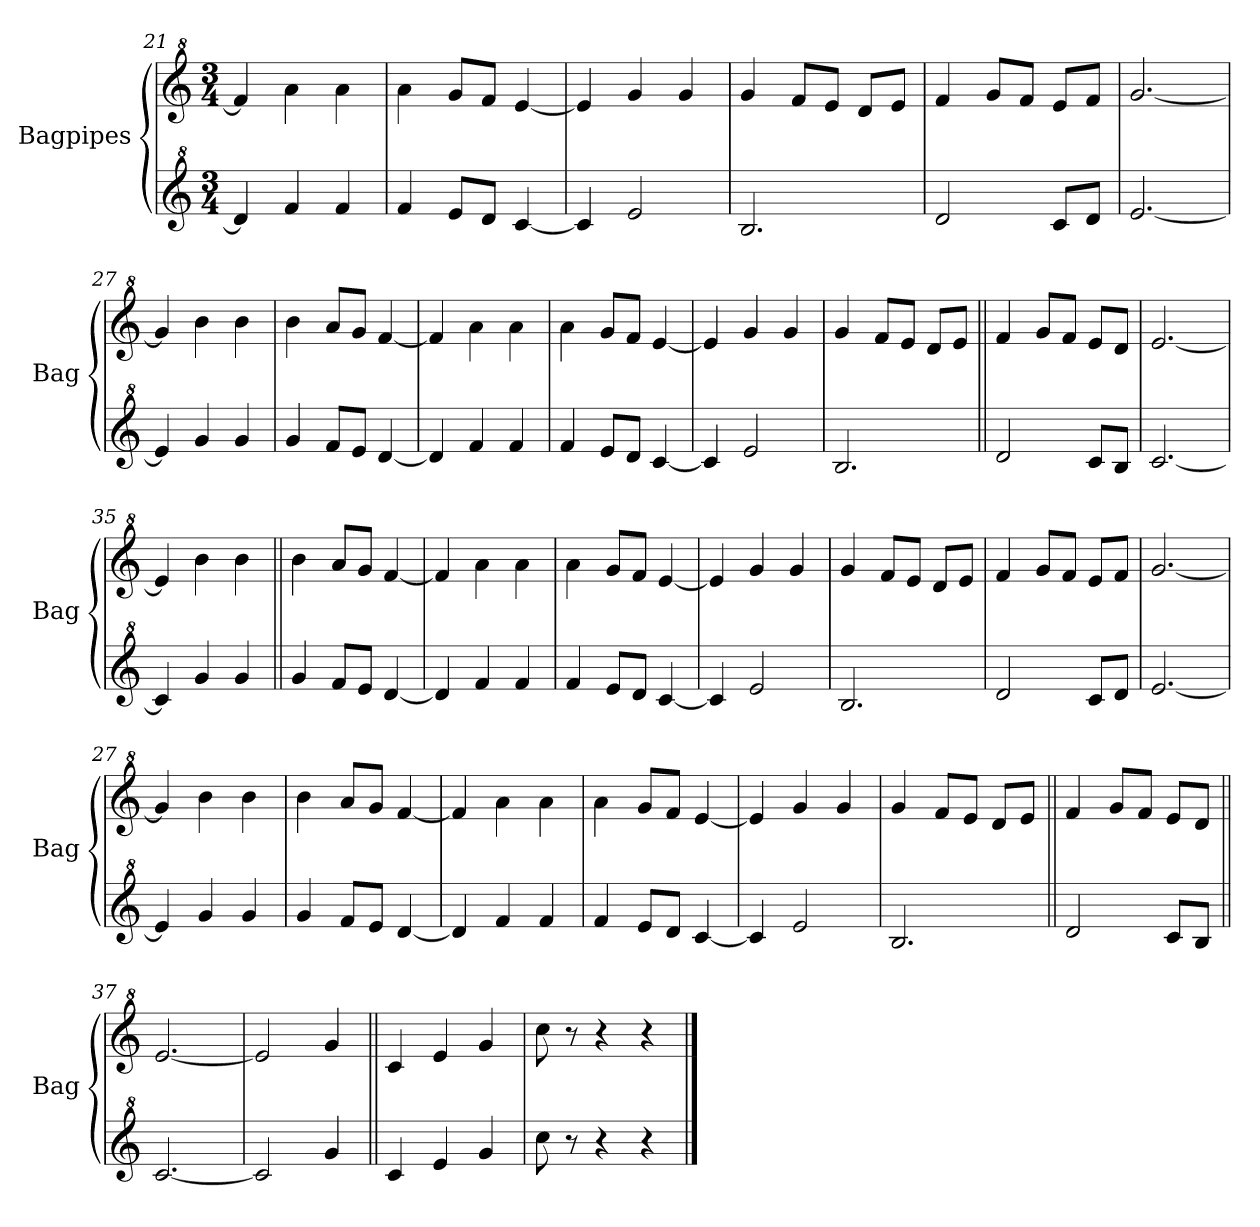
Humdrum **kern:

**kern	**kern
*part2	*part1
*staff2	*staff1
*I"Bagpipes	*I"Bagpipes
*I'Bag	*I'Bag
*clefG^2	*clefG^2
*k[]	*k[]
*C:	*C:
*M3/4	*M3/4
=21	=21
4dd/]	4ff/]
4ff/	4aa\
4ff/	4aa\
=22	=22
4ff/	4aa\
8ee/L	8gg/L
8dd/J	8ff/J
[4cc/	[4ee/
=23	=23
4cc/]	4ee/]
2ee/	4gg/
.	4gg/
=24	=24
2.b/	4gg/
.	8ff/L
.	8ee/J
.	8dd/L
.	8ee/J
=25	=25
2dd/	4ff/
.	8gg/L
.	8ff/J
8cc/L	8ee/L
8dd/J	8ff/J
!!LO:LB:g=z
=26	=26
[2.ee/	[2.gg/
=27	=27
4ee/]	4gg/]
4gg/	4bb\
4gg/	4bb\
=28	=28
4gg/	4bb\
8ff/L	8aa/L
8ee/J	8gg/J
[4dd/	[4ff/
=29	=29
4dd/]	4ff/]
4ff/	4aa\
4ff/	4aa\
=30	=30
4ff/	4aa\
8ee/L	8gg/L
8dd/J	8ff/J
[4cc/	[4ee/
=31	=31
4cc/]	4ee/]
2ee/	4gg/
.	4gg/
=32	=32
2.b/	4gg/
.	8ff/L
.	8ee/J
.	8dd/L
.	8ee/J
=33||	=33||
2dd/	4ff/
.	8gg/L
.	8ff/J
8cc/L	8ee/L
8b/J	8dd/J
=34	=34
[2.cc/	[2.ee/
=35	=35
4cc/]	4ee/]
4gg/	4bb\
4gg/	4bb\
=20||	=20||
4gg/	4bb\
8ff/L	8aa/L
8ee/J	8gg/J
[4dd/	[4ff/
=21	=21
4dd/]	4ff/]
4ff/	4aa\
4ff/	4aa\
=22	=22
4ff/	4aa\
8ee/L	8gg/L
8dd/J	8ff/J
[4cc/	[4ee/
=23	=23
4cc/]	4ee/]
2ee/	4gg/
.	4gg/
=24	=24
2.b/	4gg/
.	8ff/L
.	8ee/J
.	8dd/L
.	8ee/J
=25	=25
2dd/	4ff/
.	8gg/L
.	8ff/J
8cc/L	8ee/L
8dd/J	8ff/J
!!LO:LB:g=z
=26	=26
[2.ee/	[2.gg/
=27	=27
4ee/]	4gg/]
4gg/	4bb\
4gg/	4bb\
=28	=28
4gg/	4bb\
8ff/L	8aa/L
8ee/J	8gg/J
[4dd/	[4ff/
=29	=29
4dd/]	4ff/]
4ff/	4aa\
4ff/	4aa\
=30	=30
4ff/	4aa\
8ee/L	8gg/L
8dd/J	8ff/J
[4cc/	[4ee/
=31	=31
4cc/]	4ee/]
2ee/	4gg/
.	4gg/
=32	=32
2.b/	4gg/
.	8ff/L
.	8ee/J
.	8dd/L
.	8ee/J
=36||	=36||
2dd/	4ff/
.	8gg/L
.	8ff/J
8cc/L	8ee/L
8b/J	8dd/J
=37||	=37||
[2.cc/	[2.ee/
!!LO:LB:g=z
=38	=38
2cc/]	2ee/]
4gg/	4gg/
=39||	=39||
4cc/	4cc/
4ee/	4ee/
4gg/	4gg/
=40	=40
8ccc\	8ccc\
8r	8r
4r	4r
4r	4r
==	==
*-	*-
